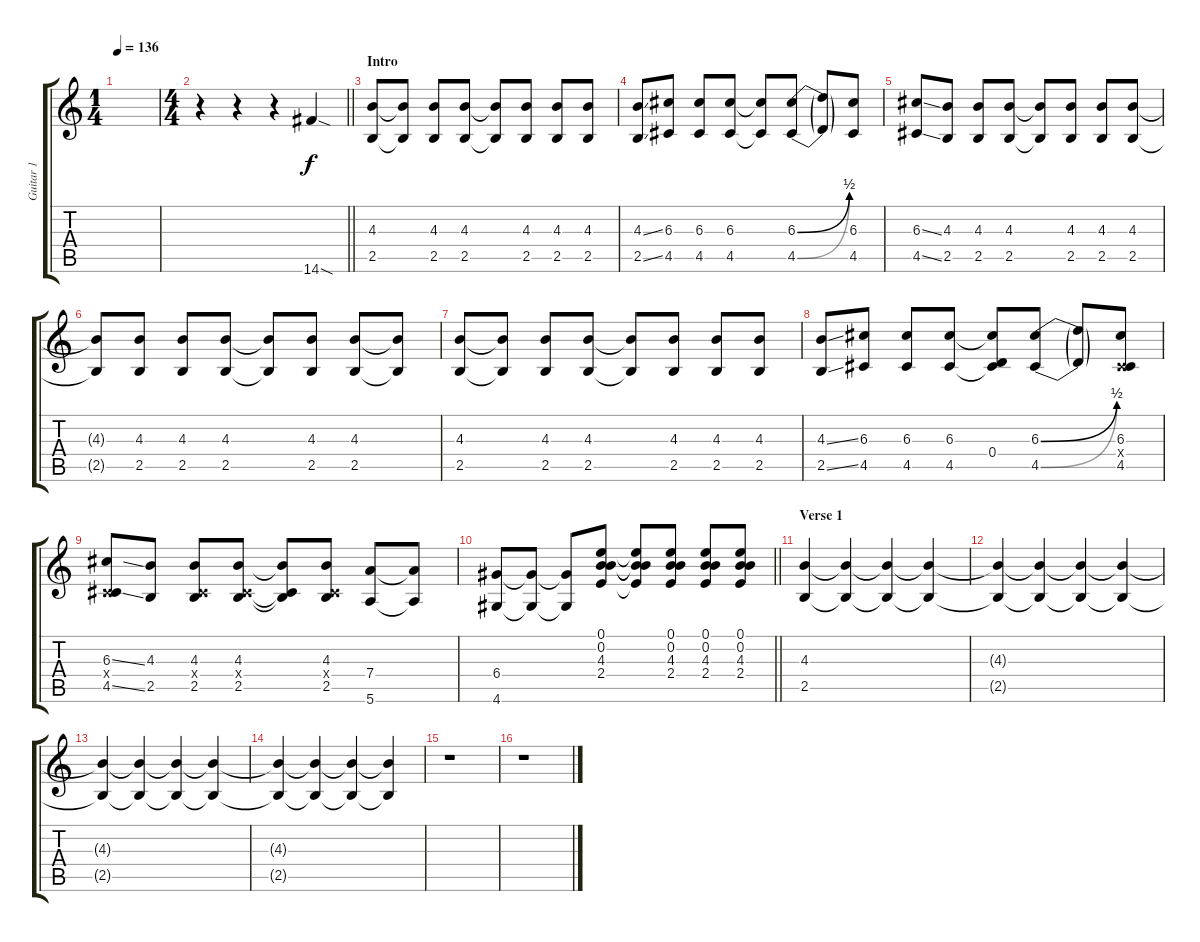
\track ("Guitar 1" "Guitar 1") {instrument distortionguitar}
\staff {score tabs}
\tuning (E4 B3 G3 D3 A2 E2) {hide}
\ts (1 4)
\tempo 136
\clef g2
\ks c
|
\ts (4 4)
\barLineRight lightlight
r.4 r.4 r.4 14.6{sod}.4 |
\section ("" "Intro")
(4.3 2.5).8 (4.3{t} 2.5{t}).8 (4.3 2.5).8 (4.3 2.5).8 (4.3{t} 2.5{t}).8 (4.3 2.5).8 (4.3 2.5).8 (4.3 2.5).8 |
(4.3{ss} 2.5{ss}).8 (6.3 4.5).8 (6.3 4.5).8 (6.3 4.5).8 (6.3{t} 4.5{t}).8 (6.3{be (bend 0 0 60 2)} 4.5{be (bend 0 0 60 2)}).8 (6.3{t} 4.5{t}).8 (6.3 4.5).8 |
(6.3{ss} 4.5{ss}).8 (4.3 2.5).8 (4.3 2.5).8 (4.3 2.5).8 (4.3{t} 2.5{t}).8 (4.3 2.5).8 (4.3 2.5).8 (4.3 2.5).8 |
(4.3{t} 2.5{t}).8 (4.3 2.5).8 (4.3 2.5).8 (4.3 2.5).8 (4.3{t} 2.5{t}).8 (4.3 2.5).8 (4.3 2.5).8 (4.3{t} 2.5{t}).8 |
(4.3 2.5).8 (4.3{t} 2.5{t}).8 (4.3 2.5).8 (4.3 2.5).8 (4.3{t} 2.5{t}).8 (4.3 2.5).8 (4.3 2.5).8 (4.3 2.5).8 |
(4.3{ss} 2.5{ss}).8 (6.3 4.5).8 (6.3 4.5).8 (6.3 4.5).8 (6.3{t} 0.4 4.5{t}).8 (6.3{be (bend 0 0 60 2)} 4.5{be (bend 0 0 60 2)}).8 (6.3{t} 4.5{t}).8 (6.3 -1.4{x} 4.5).8 |
(6.3{ss} -1.4{x} 4.5{ss}).8 (4.3 2.5).8 (4.3 -1.4{x} 2.5).8 (4.3 -1.4{x} 2.5).8 (4.3{t} -1.4{t} 2.5{t}).8 (4.3 -1.4{x} 2.5).8 (7.4 5.6).8 (7.4{t} 5.6{t}).8 |
\barLineRight lightlight
(6.4 4.6).8 (6.4{t} 4.6{t}).8 (6.4{t} 4.6{t}).8 (0.1 0.2 4.3 2.4).8 (0.1{t} 0.2{t} 4.3{t} 2.4{t}).8 (0.1 0.2 4.3 2.4).8 (0.1 0.2 4.3 2.4).8 (0.1 0.2 4.3 2.4).8 |
\section ("" "Verse 1")
(4.3 2.5).4 (4.3{t} 2.5{t}).4 (4.3{t} 2.5{t}).4 (4.3{t} 2.5{t}).4 |
(4.3{t} 2.5{t}).4 (4.3{t} 2.5{t}).4 (4.3{t} 2.5{t}).4 (4.3{t} 2.5{t}).4 |
(4.3{t} 2.5{t}).4 (4.3{t} 2.5{t}).4 (4.3{t} 2.5{t}).4 (4.3{t} 2.5{t}).4 |
(4.3{t} 2.5{t}).4 (4.3{t} 2.5{t}).4 (4.3{t} 2.5{t}).4 (4.3{t} 2.5{t}).4 |
r.1 |
r.1
